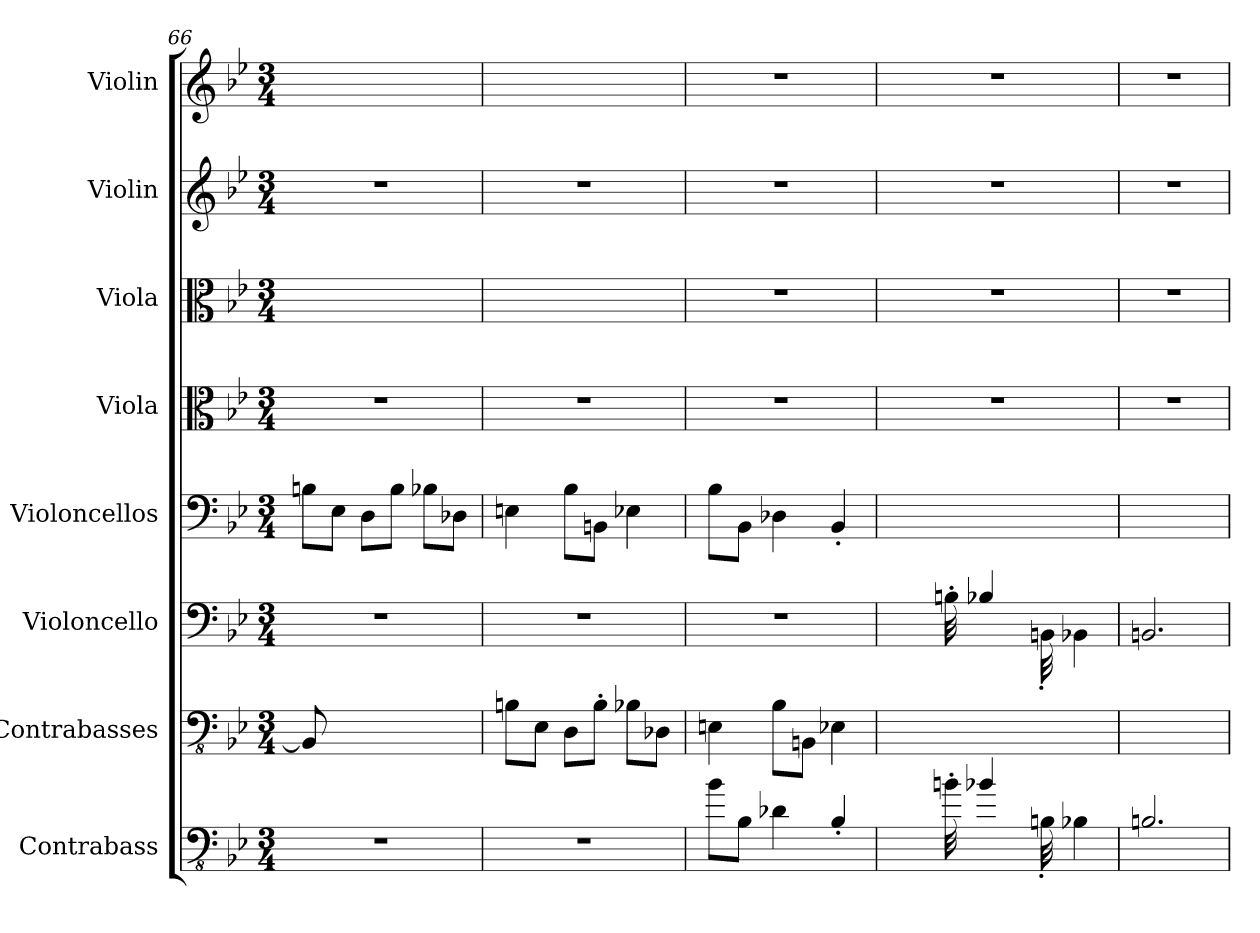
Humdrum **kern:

**kern	**kern	**kern	**kern	**kern	**kern	**kern	**kern
*part8	*part7	*part6	*part5	*part4	*part3	*part2	*part1
*staff8	*staff7	*staff6	*staff5	*staff4	*staff3	*staff2	*staff1
*I"Contrabass	*I"Contrabasses	*I"Violoncello	*I"Violoncellos	*I"Viola	*I"Viola	*I"Violin	*I"Violin
*I'Cb.	*I'Cbs.	*I'Vc.	*I'Vcs.	*I'Vla.	*I'Vla.	*I'Vln.	*I'Vln.
*clefFv4	*clefFv4	*clefF4	*clefF4	*clefC3	*clefC3	*clefG2	*clefG2
*ITrd7c12	*	*	*	*	*	*	*
*k[b-e-]	*k[b-e-]	*k[b-e-]	*k[b-e-]	*k[b-e-]	*k[b-e-]	*k[b-e-]	*k[b-e-]
*M3/4	*M3/4	*M3/4	*M3/4	*M3/4	*M3/4	*M3/4	*M3/4
=66	=66	=66	=66	=66	=66	=66	=66
2.r	8BBB-/]	2.r	8Bn\L	2.r	2.ryy	2.r	2.ryy
.	8ryy	.	8E-\J	.	.	.	.
.	4ryy	.	8D\L	.	.	.	.
.	.	.	8B\J	.	.	.	.
.	4ryy	.	8B-X\L	.	.	.	.
.	.	.	8D-X\J	.	.	.	.
=67	=67	=67	=67	=67	=67	=67	=67
2.r	8BBn\L	2.r	4En\	2.r	2.ryy	2.r	2.ryy
.	8EE-\J	.	.	.	.	.	.
.	8DD\L	.	8B-\L	.	.	.	.
.	8BB'\J	.	8BBn\J	.	.	.	.
.	8BB-X\L	.	4E-X\	.	.	.	.
.	8DD-X\J	.	.	.	.	.	.
=68	=68	=68	=68	=68	=68	=68	=68
8BB-\L	4EEn\	2.r	8B-\L	2.r	2.r	2.r	2.r
8BBB-\J	.	.	8BB-\J	.	.	.	.
4DD-X\	8BB-\L	.	4D-X\	.	.	.	.
.	8BBBn\J	.	.	.	.	.	.
4BBB-'/	4EE-X\	.	4BB-'/	.	.	.	.
!!LO:PB:g=z
=69	=69	=69	=69	=69	=69	=69	=69
*^	*	*^	*	*	*	*	*
4ryy	8ryy	2.ryy	4ryy	8ryy	2.ryy	2.r	2.r	2.r	2.r
.	16ryy	.	.	16ryy	.	.	.	.	.
.	32ryy	.	.	32ryy	.	.	.	.	.
.	32BBn'\	.	.	32Bn'\	.	.	.	.	.
4BB-X/	8ryy	.	4B-X/	8ryy	.	.	.	.	.
.	16ryy	.	.	16ryy	.	.	.	.	.
.	32ryy	.	.	32ryy	.	.	.	.	.
.	32BBBn'\	.	.	32BBn'\	.	.	.	.	.
4ryy	4BBB-X\	.	4ryy	4BB-X\	.	.	.	.	.
*v	*v	*	*v	*v	*	*	*	*	*
=70	=70	=70	=70	=70	=70	=70	=70
2.BBBn/	2.ryy	2.BBn/	2.ryy	2.r	2.r	2.r	2.r
=	=	=	=	=	=	=	=
*-	*-	*-	*-	*-	*-	*-	*-
